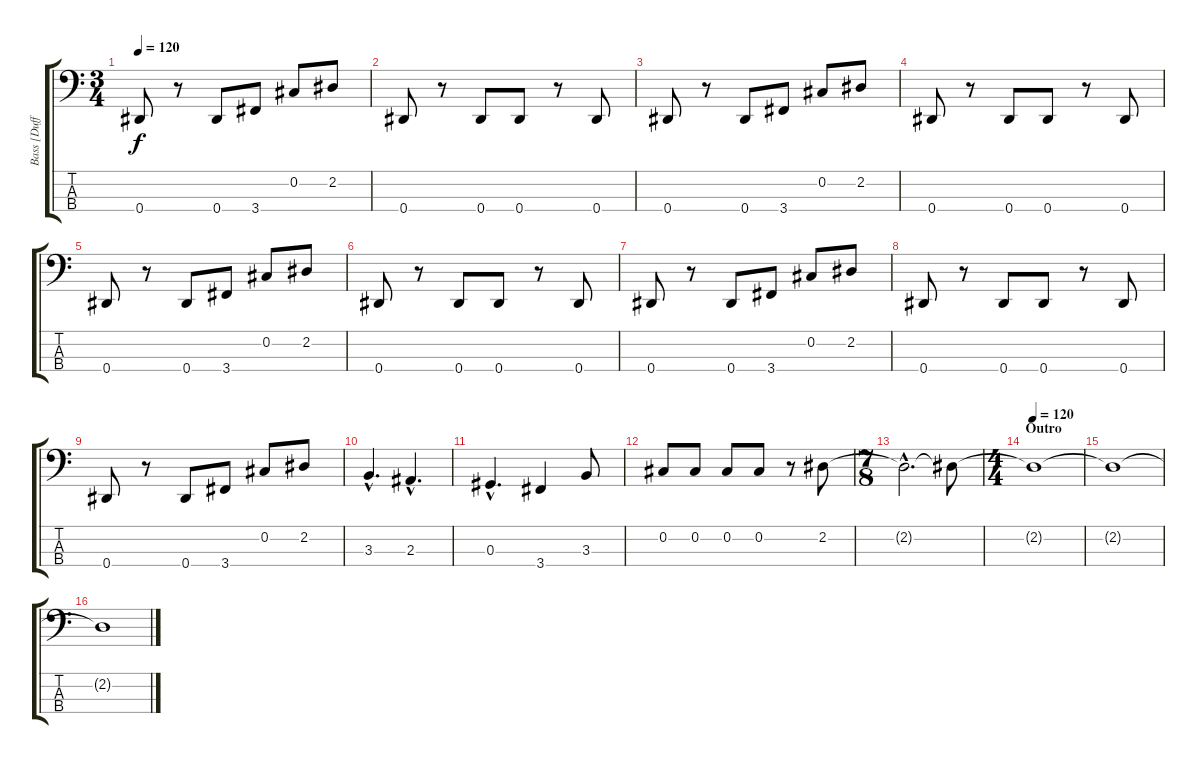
\track ("Bass [Duff]" "Bass [Duff") {instrument electricbassfinger}
\staff {score tabs}
\tuning (Gb2 Db2 Ab1 Eb1) {hide}
\ts (3 4)
\tempo 120
\clef f4
\ks c
0.4.8{dy f} r.8 0.4.8 3.4.8 0.2.8 2.2.8 |
0.4.8 r.8 0.4.8 0.4.8 r.8 0.4.8 |
0.4.8 r.8 0.4.8 3.4.8 0.2.8 2.2.8 |
0.4.8 r.8 0.4.8 0.4.8 r.8 0.4.8 |
0.4.8 r.8 0.4.8 3.4.8 0.2.8 2.2.8 |
0.4.8 r.8 0.4.8 0.4.8 r.8 0.4.8 |
0.4.8 r.8 0.4.8 3.4.8 0.2.8 2.2.8 |
0.4.8 r.8 0.4.8 0.4.8 r.8 0.4.8 |
0.4.8 r.8 0.4.8 3.4.8 0.2.8 2.2.8 |
3.3{hac}.4{d} 2.3{hac}.4{d} |
0.3{hac}.4{d} 3.4.4 3.3.8 |
0.2.8 0.2.8 0.2.8 0.2.8 r.8 2.2.8 |
\ts (7 8)
2.2{hac t}.2{d} 2.2{t}.8 |
\ts (4 4)
\section ("" "Outro")
\tempo 120
2.2{t}.1 |
2.2{t}.1{volume 0} |
2.2{t}.1
